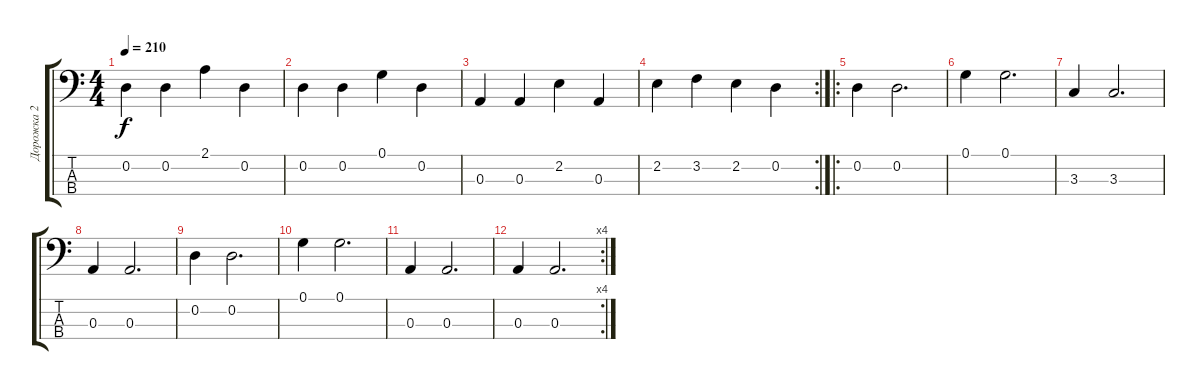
\track ("Дорожка 2" "Дорожка 2") {instrument electricbassfinger}
\staff {score tabs}
\tuning (G2 D2 A1 E1) {hide}
\ts (4 4)
\tempo 210
\clef f4
\ks c
0.2.4{dy f} 0.2.4 2.1.4 0.2.4 |
0.2.4 0.2.4 0.1.4 0.2.4 |
0.3.4 0.3.4 2.2.4 0.3.4 |
\rc 2
2.2.4 3.2.4 2.2.4 0.2.4 |
\ro
0.2.4 0.2.2{d} |
0.1.4 0.1.2{d} |
3.3.4 3.3.2{d} |
0.3.4 0.3.2{d} |
0.2.4 0.2.2{d} |
0.1.4 0.1.2{d} |
0.3.4 0.3.2{d} |
\rc 4
0.3.4 0.3.2{d}
